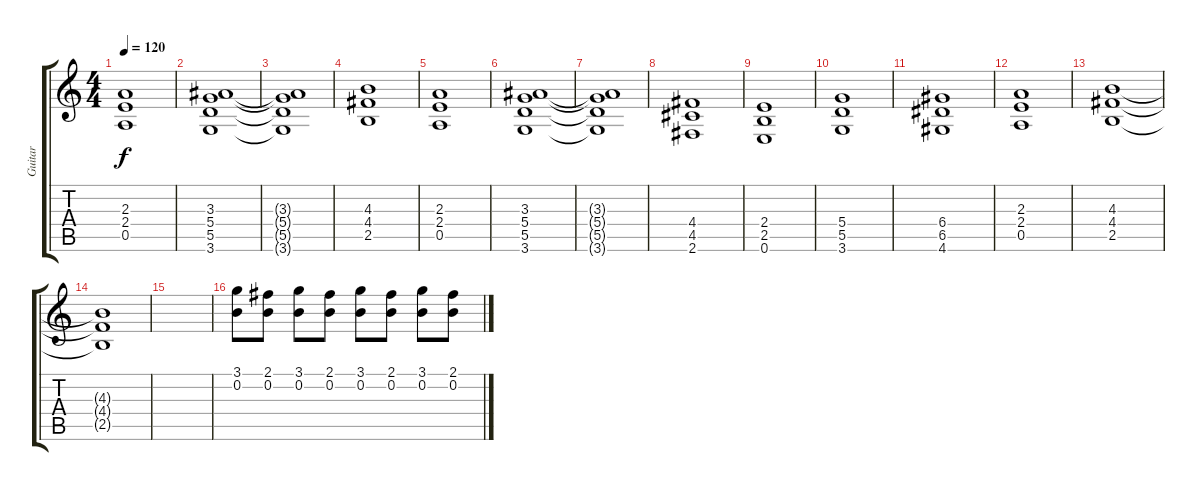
\track ("Guitar" "Guitar") {instrument electricguitarjazz}
\staff {score tabs}
\tuning (E4 B3 G3 D3 A2 E2) {hide}
\ts (4 4)
\tempo 120
\clef g2
\ks c
(2.3 2.4 0.5).1{dy f} |
(3.3 5.4 5.5 3.6).1 |
(3.3{t} 5.4{t} 5.5{t} 3.6{t}).1 |
(4.3 4.4 2.5).1 |
(2.3 2.4 0.5).1 |
(3.3 5.4 5.5 3.6).1 |
(3.3{t} 5.4{t} 5.5{t} 3.6{t}).1 |
(4.4 4.5 2.6).1 |
(2.4 2.5 0.6).1 |
(5.4 5.5 3.6).1 |
(6.4 6.5 4.6).1 |
(2.3 2.4 0.5).1 |
(4.3 4.4 2.5).1 |
(4.3{t} 4.4{t} 2.5{t}).1 |
|
(3.1 0.2).8{instrument electricguitarclean} (2.1 0.2).8 (3.1 0.2).8 (2.1 0.2).8 (3.1 0.2).8 (2.1 0.2).8 (3.1 0.2).8 (2.1 0.2).8
